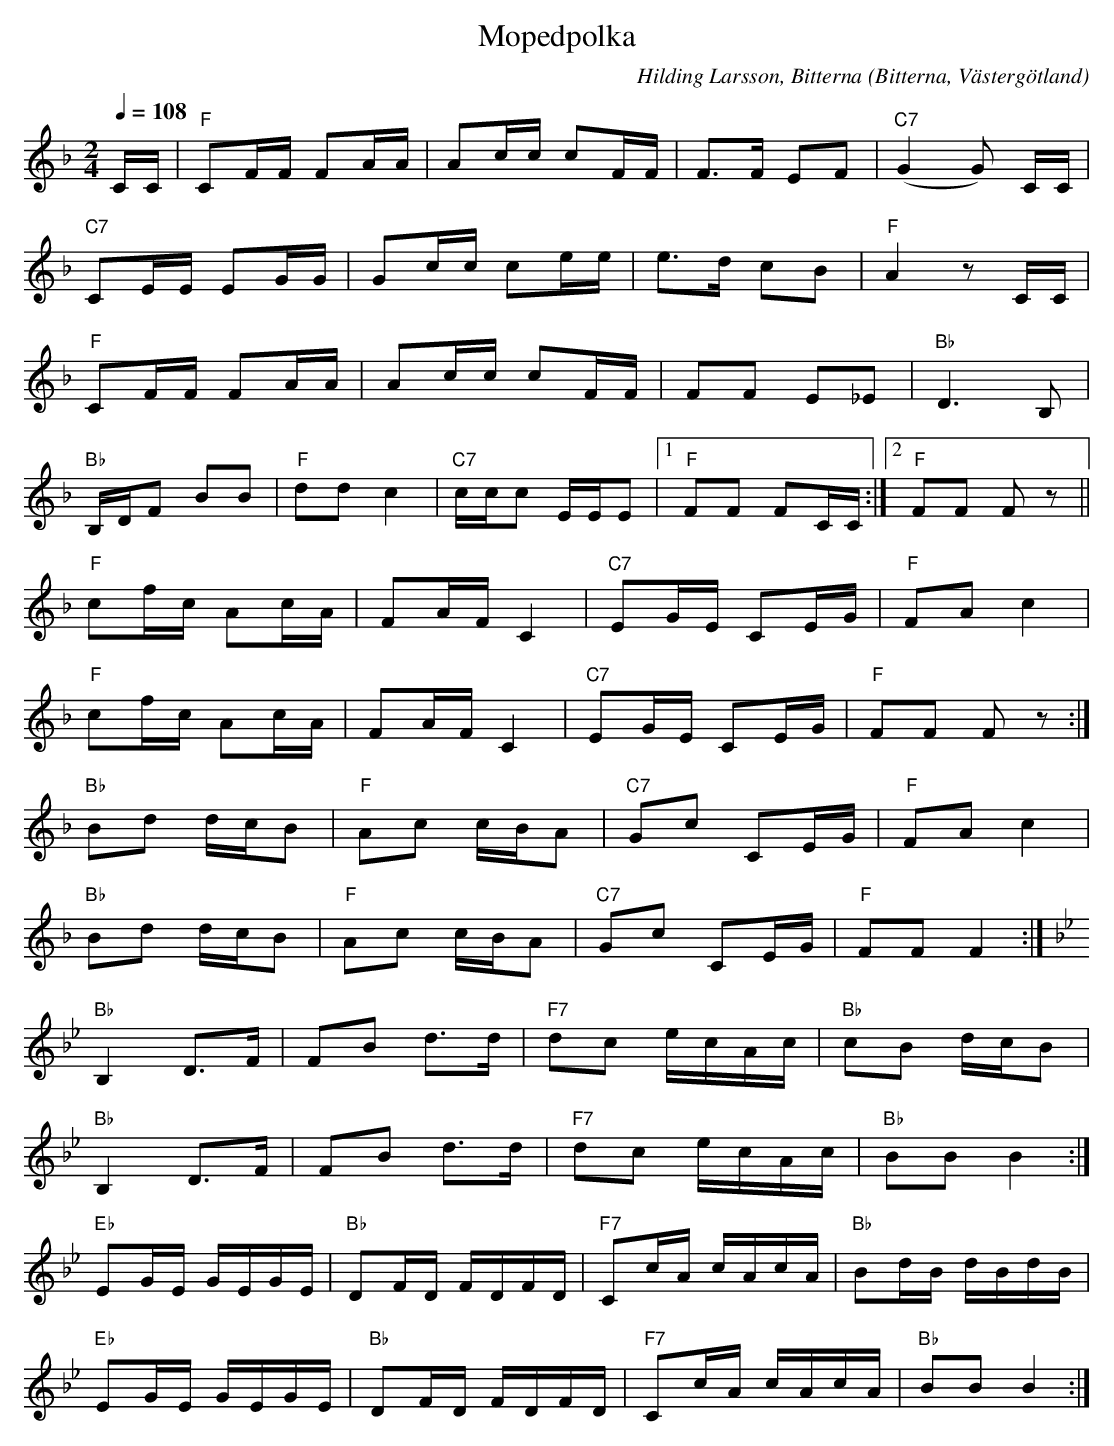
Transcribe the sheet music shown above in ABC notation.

X:1
T:Mopedpolka
C:Hilding Larsson, Bitterna
O:Bitterna, Västergötland
M:2/4
L:1/16
Q:1/4=108
K:F
CC | "F"C2FF F2AA | A2cc c2FF | F3F E2F2 | "C7"(G4G2) CC|
"C7"C2EE E2GG | G2cc c2ee | e3d c2B2 | "F"A4z2 CC|
"F"C2FF F2AA | A2cc c2FF | F2F2 E2_E2 |"Bb"D6B,2|
"Bb"B,DF2 B2B2 | "F"d2d2 c4 | "C7"ccc2 EEE2 |1 "F"F2F2 F2CC :|2 "F"F2F2 F2z2||
"F"c2fc A2cA | F2AF C4 | "C7"E2GE C2EG | "F"F2A2 c4 |
"F"c2fc A2cA | F2AF C4 | "C7"E2GE C2EG | "F"F2F2 F2 z2 :|
"Bb"B2d2 dcB2 | "F"A2c2 cBA2 | "C7"G2c2 C2EG |"F"F2A2c4 |
"Bb"B2d2 dcB2 | "F"A2c2 cBA2 | "C7"G2c2 C2EG |"F"F2F2F4 :|
[K:Bb]"Bb"B,4D3F | F2B2 d3d | "F7"d2c2 ecAc | "Bb"c2B2 dcB2|
"Bb"B,4D3F | F2B2 d3d | "F7"d2c2 ecAc | "Bb"B2B2 B4 :|
"Eb"E2GE GEGE | "Bb"D2FD FDFD | "F7"C2cA cAcA | "Bb"B2dB dBdB |
"Eb"E2GE GEGE | "Bb"D2FD FDFD | "F7"C2cA cAcA | "Bb"B2B2 B4 :|
